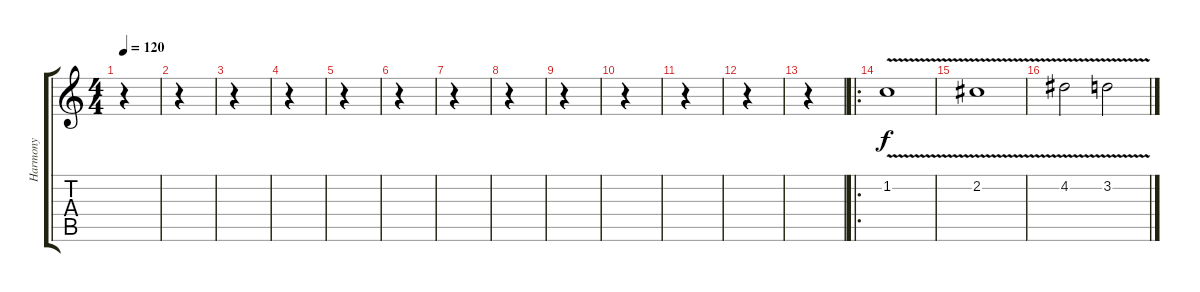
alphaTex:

\track ("Harmony" "Harmony") {instrument distortionguitar}
\staff {score tabs}
\tuning (E4 B3 G3 D3 A2 E2) {hide}
\ts (4 4)
\tempo 120
\clef g2
\ks c
r.4{dy f instrument distortionguitar} |
r.4 |
r.4 |
r.4 |
r.4 |
r.4 |
r.4 |
r.4 |
r.4 |
r.4 |
r.4 |
r.4 |
r.4 |
\ro
1.2{v}.1 |
2.2{v}.1 |
4.2{v}.2 3.2{v}.2
